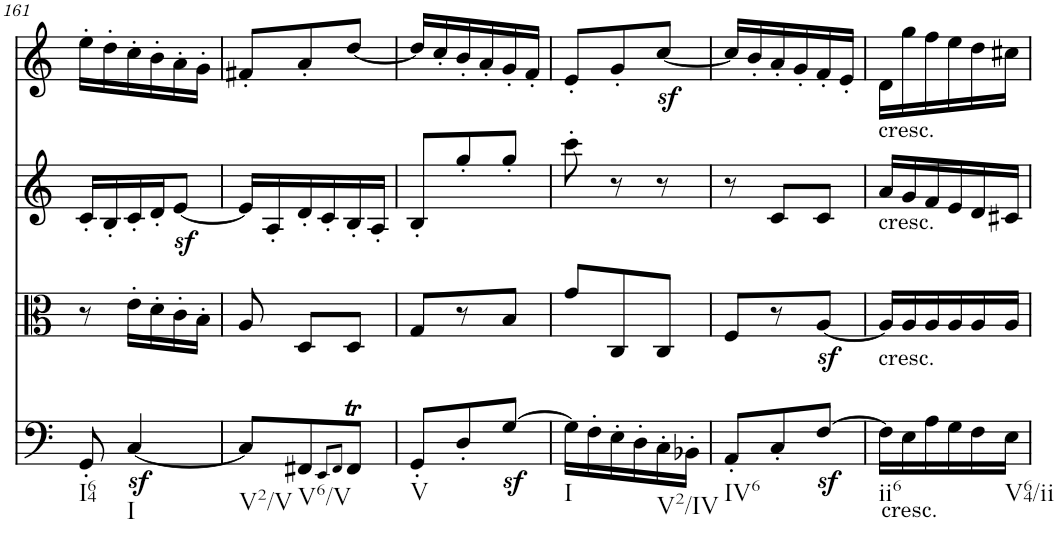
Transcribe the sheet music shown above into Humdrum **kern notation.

**kern	**kern	**kern	**kern
*part4	*part3	*part2	*part1
*staff4	*staff3	*staff2	*staff1
*I"Violoncello	*I"Viola	*I"Violin II	*I"Violin I
!!LO:PB:g=z
*clefF4	*clefC3	*clefG2	*clefG2
*k[]	*k[]	*k[]	*k[]
*M3/8	*M3/8	*M3/8	*M3/8
=161	=161	=161	=161
!LO:TX:b:t=I64	!	!	!
8GG'/	8r	16c'/LL	16ee'\LL
.	.	16B'/	16dd'\
!LO:TX:b:t=I	!	!	!
[4Cz</	16e'\LL	16c'/	16cc'\
.	16d'\	16d'/J	16b'\
.	16c'\	[8ez</J	16a'\
.	16B'\JJ	.	16g'\JJ
=162	=162	=162	=162
!LO:TX:b:t=V2/V	!	!	!
8C/L]	8A/	16e/LL]	8f#X'/L
.	.	16A'/	.
!LO:TX:b:t=V6/V	!	!	!
8FF#X/	8D/L	16d'/	8a'/
.	.	16c'/	.
8qEE/L	.	.	.
8qFF#/J	.	.	.
8FF#t/J	8D/J	16B'/	[8dd/J
.	.	16A'/JJ	.
=163	=163	=163	=163
!LO:TX:b:t=V	!	!	!
8GG'/L	8G/L	8B'/L	16dd/LL]
.	.	.	16cc'/
8D'/	8r	8gg'/	16b'/
.	.	.	16a'/
[8Gz</J	8B/J	8gg'/J	16g'/
.	.	.	16f'/JJ
=164	=164	=164	=164
!LO:TX:b:t=I	!	!	!
16G\LL]	8g/L	8ccc'\	8e'/L
16F'\	.	.	.
16E'\	8C/	8r	8g'/
16D'\	.	.	.
!LO:TX:b:t=V2/IV	!	!	!
16C'\	8C/J	8r	[8ccz</J
16BB-X'\JJ	.	.	.
=165	=165	=165	=165
!LO:TX:b:t=IV6	!	!	!
8AA'/L	8F/L	8r	16cc/LL]
.	.	.	16b'/
8C'/	8r	8c/L	16a'/
.	.	.	16g'/
[8Fz</J	[8Az</J	8c/J	16f'/
.	.	.	16e'/JJ
=166	=166	=166	=166
!	!	!	!LO:TX:b:t=cresc.
!	!	!LO:TX:b:t=cresc.	!
!	!LO:TX:b:t=cresc.	!	!
!LO:TX:b:t=cresc.	!	!	!
!LO:TX:b:t=ii6	!	!	!
16F\LL]	16A/LL]	16a/LL	16d\LL
16E\	16A/	16g/	16gg\
16A\	16A/	16f/	16ff\
16G\	16A/	16e/	16ee\
16F\	16A/	16d/	16dd\
!LO:TX:b:t=V64/ii	!	!	!
16E\JJ	16A/JJ	16c#X/JJ	16cc#X\JJ
=	=	=	=
*-	*-	*-	*-
